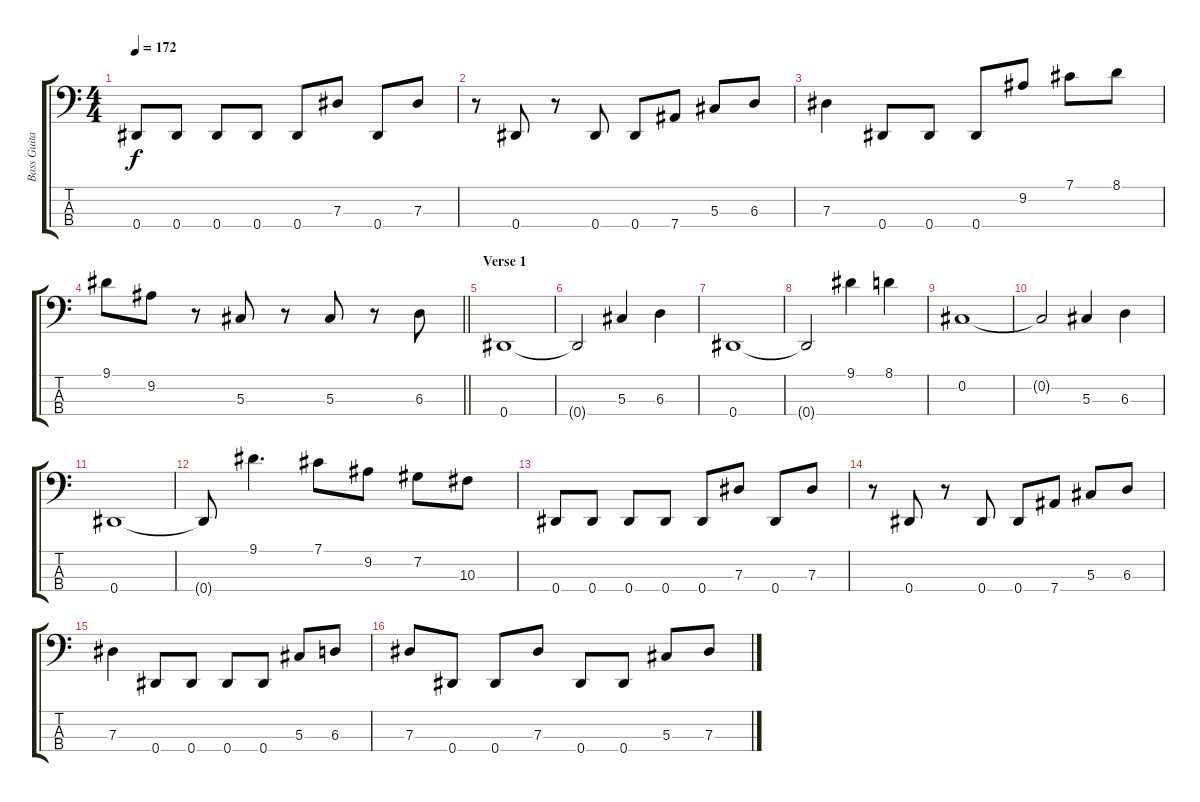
\track ("Bass Guitar: Taiji" "Bass Guita") {instrument electricbassfinger}
\staff {score tabs}
\tuning (Gb2 Db2 Ab1 Eb1) {hide}
\ts (4 4)
\tempo 172
\clef f4
\ks c
0.4.8{dy f} 0.4.8 0.4.8 0.4.8 0.4.8 7.3.8 0.4.8 7.3.8 |
r.8 0.4.8 r.8 0.4.8 0.4.8 7.4.8 5.3.8 6.3.8 |
7.3.4 0.4.8 0.4.8 0.4.8 9.2.8 7.1.8 8.1.8 |
\barLineRight lightlight
9.1.8 9.2.8 r.8 5.3.8 r.8 5.3.8 r.8 6.3.8 |
\section ("" "Verse 1")
0.4.1 |
0.4{t}.2 5.3.4 6.3.4 |
0.4.1 |
0.4{t}.2 9.1.4 8.1.4 |
0.2.1 |
0.2{t}.2 5.3.4 6.3.4 |
0.4.1 |
0.4{t}.8 9.1.4{d} 7.1.8 9.2.8 7.2.8 10.3.8 |
0.4.8 0.4.8 0.4.8 0.4.8 0.4.8 7.3.8 0.4.8 7.3.8 |
r.8 0.4.8 r.8 0.4.8 0.4.8 7.4.8 5.3.8 6.3.8 |
7.3.4 0.4.8 0.4.8 0.4.8 0.4.8 5.3.8 6.3.8 |
7.3.8 0.4.8 0.4.8 7.3.8 0.4.8 0.4.8 5.3.8 7.3.8
